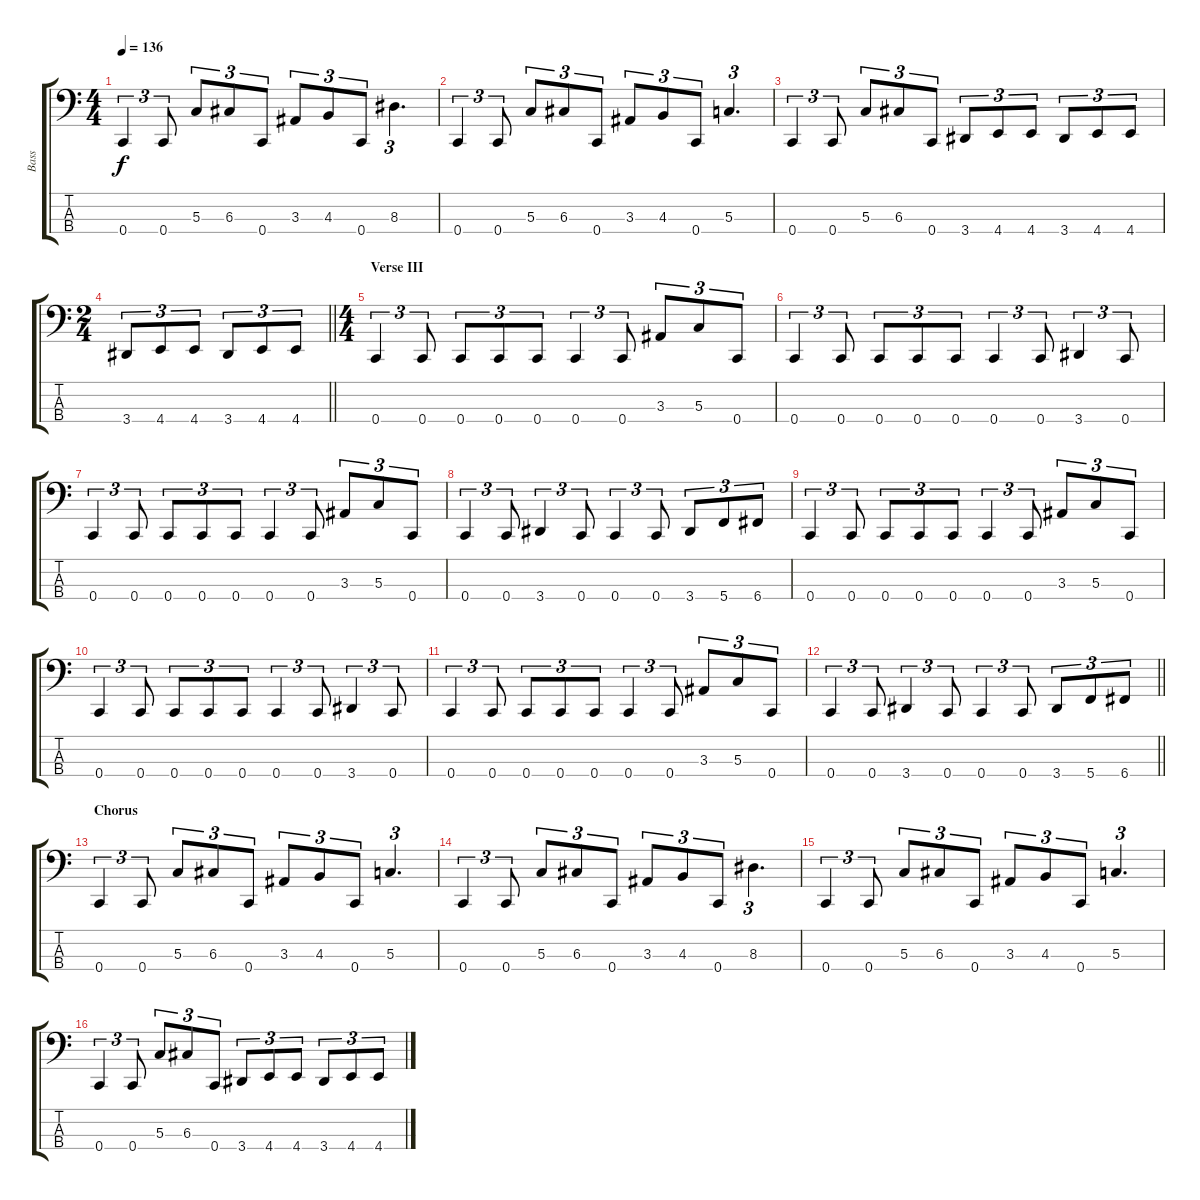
\track ("Bass" "Bass") {instrument electricbassfinger}
\staff {score tabs}
\tuning (F2 C2 G1 C1) {hide}
\ts (4 4)
\tempo 136
\clef f4
\ks c
0.4.4{tu (3 2) dy f} 0.4.8{tu (3 2)} 5.3.8{tu (3 2)} 6.3.8{tu (3 2)} 0.4.8{tu (3 2)} 3.3.8{tu (3 2)} 4.3.8{tu (3 2)} 0.4.8{tu (3 2)} 8.3.4{d tu (3 2)} |
0.4.4{tu (3 2)} 0.4.8{tu (3 2)} 5.3.8{tu (3 2)} 6.3.8{tu (3 2)} 0.4.8{tu (3 2)} 3.3.8{tu (3 2)} 4.3.8{tu (3 2)} 0.4.8{tu (3 2)} 5.3.4{d tu (3 2)} |
0.4.4{tu (3 2)} 0.4.8{tu (3 2)} 5.3.8{tu (3 2)} 6.3.8{tu (3 2)} 0.4.8{tu (3 2)} 3.4.8{tu (3 2)} 4.4.8{tu (3 2)} 4.4.8{tu (3 2)} 3.4.8{tu (3 2)} 4.4.8{tu (3 2)} 4.4.8{tu (3 2)} |
\ts (2 4)
\barLineRight lightlight
3.4.8{tu (3 2)} 4.4.8{tu (3 2)} 4.4.8{tu (3 2)} 3.4.8{tu (3 2)} 4.4.8{tu (3 2)} 4.4.8{tu (3 2)} |
\ts (4 4)
\section ("" "Verse III")
0.4.4{tu (3 2)} 0.4.8{tu (3 2)} 0.4.8{tu (3 2)} 0.4.8{tu (3 2)} 0.4.8{tu (3 2)} 0.4.4{tu (3 2)} 0.4.8{tu (3 2)} 3.3.8{tu (3 2)} 5.3.8{tu (3 2)} 0.4.8{tu (3 2)} |
0.4.4{tu (3 2)} 0.4.8{tu (3 2)} 0.4.8{tu (3 2)} 0.4.8{tu (3 2)} 0.4.8{tu (3 2)} 0.4.4{tu (3 2)} 0.4.8{tu (3 2)} 3.4.4{tu (3 2)} 0.4.8{tu (3 2)} |
0.4.4{tu (3 2)} 0.4.8{tu (3 2)} 0.4.8{tu (3 2)} 0.4.8{tu (3 2)} 0.4.8{tu (3 2)} 0.4.4{tu (3 2)} 0.4.8{tu (3 2)} 3.3.8{tu (3 2)} 5.3.8{tu (3 2)} 0.4.8{tu (3 2)} |
0.4.4{tu (3 2)} 0.4.8{tu (3 2)} 3.4.4{tu (3 2)} 0.4.8{tu (3 2)} 0.4.4{tu (3 2)} 0.4.8{tu (3 2)} 3.4.8{tu (3 2)} 5.4.8{tu (3 2)} 6.4.8{tu (3 2)} |
0.4.4{tu (3 2)} 0.4.8{tu (3 2)} 0.4.8{tu (3 2)} 0.4.8{tu (3 2)} 0.4.8{tu (3 2)} 0.4.4{tu (3 2)} 0.4.8{tu (3 2)} 3.3.8{tu (3 2)} 5.3.8{tu (3 2)} 0.4.8{tu (3 2)} |
0.4.4{tu (3 2)} 0.4.8{tu (3 2)} 0.4.8{tu (3 2)} 0.4.8{tu (3 2)} 0.4.8{tu (3 2)} 0.4.4{tu (3 2)} 0.4.8{tu (3 2)} 3.4.4{tu (3 2)} 0.4.8{tu (3 2)} |
0.4.4{tu (3 2)} 0.4.8{tu (3 2)} 0.4.8{tu (3 2)} 0.4.8{tu (3 2)} 0.4.8{tu (3 2)} 0.4.4{tu (3 2)} 0.4.8{tu (3 2)} 3.3.8{tu (3 2)} 5.3.8{tu (3 2)} 0.4.8{tu (3 2)} |
\barLineRight lightlight
0.4.4{tu (3 2)} 0.4.8{tu (3 2)} 3.4.4{tu (3 2)} 0.4.8{tu (3 2)} 0.4.4{tu (3 2)} 0.4.8{tu (3 2)} 3.4.8{tu (3 2)} 5.4.8{tu (3 2)} 6.4.8{tu (3 2)} |
\section ("" "Chorus")
0.4.4{tu (3 2)} 0.4.8{tu (3 2)} 5.3.8{tu (3 2)} 6.3.8{tu (3 2)} 0.4.8{tu (3 2)} 3.3.8{tu (3 2)} 4.3.8{tu (3 2)} 0.4.8{tu (3 2)} 5.3.4{d tu (3 2)} |
0.4.4{tu (3 2)} 0.4.8{tu (3 2)} 5.3.8{tu (3 2)} 6.3.8{tu (3 2)} 0.4.8{tu (3 2)} 3.3.8{tu (3 2)} 4.3.8{tu (3 2)} 0.4.8{tu (3 2)} 8.3.4{d tu (3 2)} |
0.4.4{tu (3 2)} 0.4.8{tu (3 2)} 5.3.8{tu (3 2)} 6.3.8{tu (3 2)} 0.4.8{tu (3 2)} 3.3.8{tu (3 2)} 4.3.8{tu (3 2)} 0.4.8{tu (3 2)} 5.3.4{d tu (3 2)} |
0.4.4{tu (3 2)} 0.4.8{tu (3 2)} 5.3.8{tu (3 2)} 6.3.8{tu (3 2)} 0.4.8{tu (3 2)} 3.4.8{tu (3 2)} 4.4.8{tu (3 2)} 4.4.8{tu (3 2)} 3.4.8{tu (3 2)} 4.4.8{tu (3 2)} 4.4.8{tu (3 2)}
